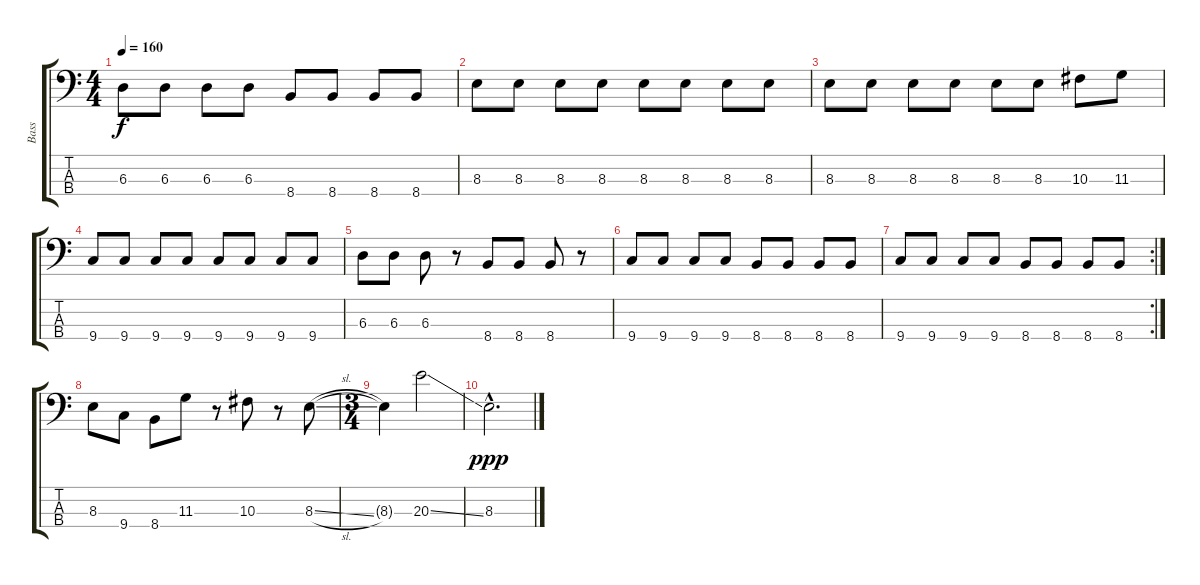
\track ("Bass" "Bass") {instrument electricbassfinger}
\staff {score tabs}
\tuning (Gb2 Db2 Ab1 Eb1) {hide}
\ts (4 4)
\tempo 160
\clef f4
\ks c
6.3.8{dy f} 6.3.8 6.3.8 6.3.8 8.4.8 8.4.8 8.4.8 8.4.8 |
8.3.8 8.3.8 8.3.8 8.3.8 8.3.8 8.3.8 8.3.8 8.3.8 |
8.3.8 8.3.8 8.3.8 8.3.8 8.3.8 8.3.8 10.3.8 11.3.8 |
9.4.8 9.4.8 9.4.8 9.4.8 9.4.8 9.4.8 9.4.8 9.4.8 |
6.3.8 6.3.8 6.3.8 r.8 8.4.8 8.4.8 8.4.8 r.8 |
9.4.8 9.4.8 9.4.8 9.4.8 8.4.8 8.4.8 8.4.8 8.4.8 |
\rc 2
9.4.8 9.4.8 9.4.8 9.4.8 8.4.8 8.4.8 8.4.8 8.4.8 |
8.3.8 9.4.8 8.4.8 11.3.8 r.8 10.3.8 r.8 8.3{sl}.8 |
\ts (3 4)
8.3{t}.4 20.3{ss}.2 |
8.3{hac}.2{d dy ppp}
